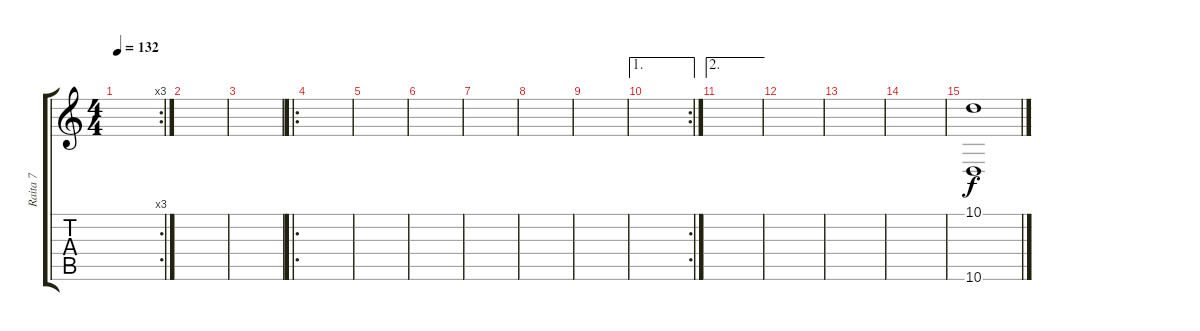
\track ("Raita 7" "Raita 7") {instrument tubularbells}
\staff {score tabs}
\tuning (E4 B3 G3 D3 A2 E2) {hide}
\rc 3
\ts (4 4)
\tempo 132
\clef g2
\ks c
|
|
|
\ro
|
|
|
|
|
|
\ae 1
\rc 2
|
\ae 2
|
|
|
|
(10.1 10.6).1
